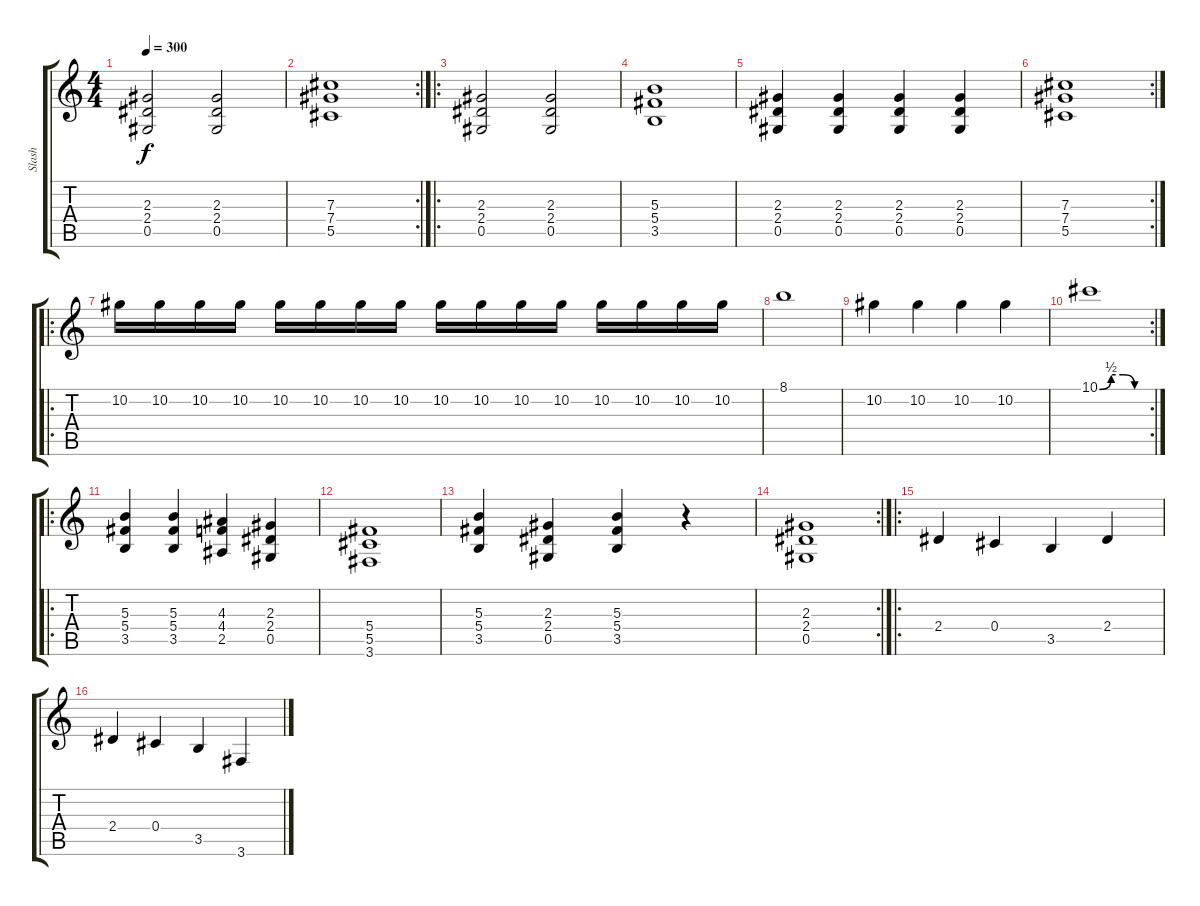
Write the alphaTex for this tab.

\track ("Slash" "Slash") {instrument distortionguitar}
\staff {score tabs}
\tuning (Eb4 Bb3 Gb3 Db3 Ab2 Eb2) {hide}
\ts (4 4)
\tempo 300
\clef g2
\ks c
(2.3 2.4 0.5).2{dy f} (2.3 2.4 0.5).2 |
\rc 2
(7.3 7.4 5.5).1 |
\ro
(2.3 2.4 0.5).2 (2.3 2.4 0.5).2 |
(5.3 5.4 3.5).1 |
(2.3 2.4 0.5).4 (2.3 2.4 0.5).4 (2.3 2.4 0.5).4 (2.3 2.4 0.5).4 |
\rc 2
(7.3 7.4 5.5).1 |
\ro
10.2.16 10.2.16 10.2.16 10.2.16 10.2.16 10.2.16 10.2.16 10.2.16 10.2.16 10.2.16 10.2.16 10.2.16 10.2.16 10.2.16 10.2.16 10.2.16 |
8.1.1 |
10.2.4 10.2.4 10.2.4 10.2.4 |
\rc 2
10.1{be (custom 0 0 15 2 30 2 45 0 60 0)}.1 |
\ro
(5.3 5.4 3.5).4 (5.3 5.4 3.5).4 (4.3 4.4 2.5).4 (2.3 2.4 0.5).4 |
(5.4 5.5 3.6).1 |
(5.3 5.4 3.5).4 (2.3 2.4 0.5).4 (5.3 5.4 3.5).4 r.4 |
\rc 2
(2.3 2.4 0.5).1 |
\ro
2.4.4 0.4.4 3.5.4 2.4.4 |
2.4.4 0.4.4 3.5.4 3.6.4
